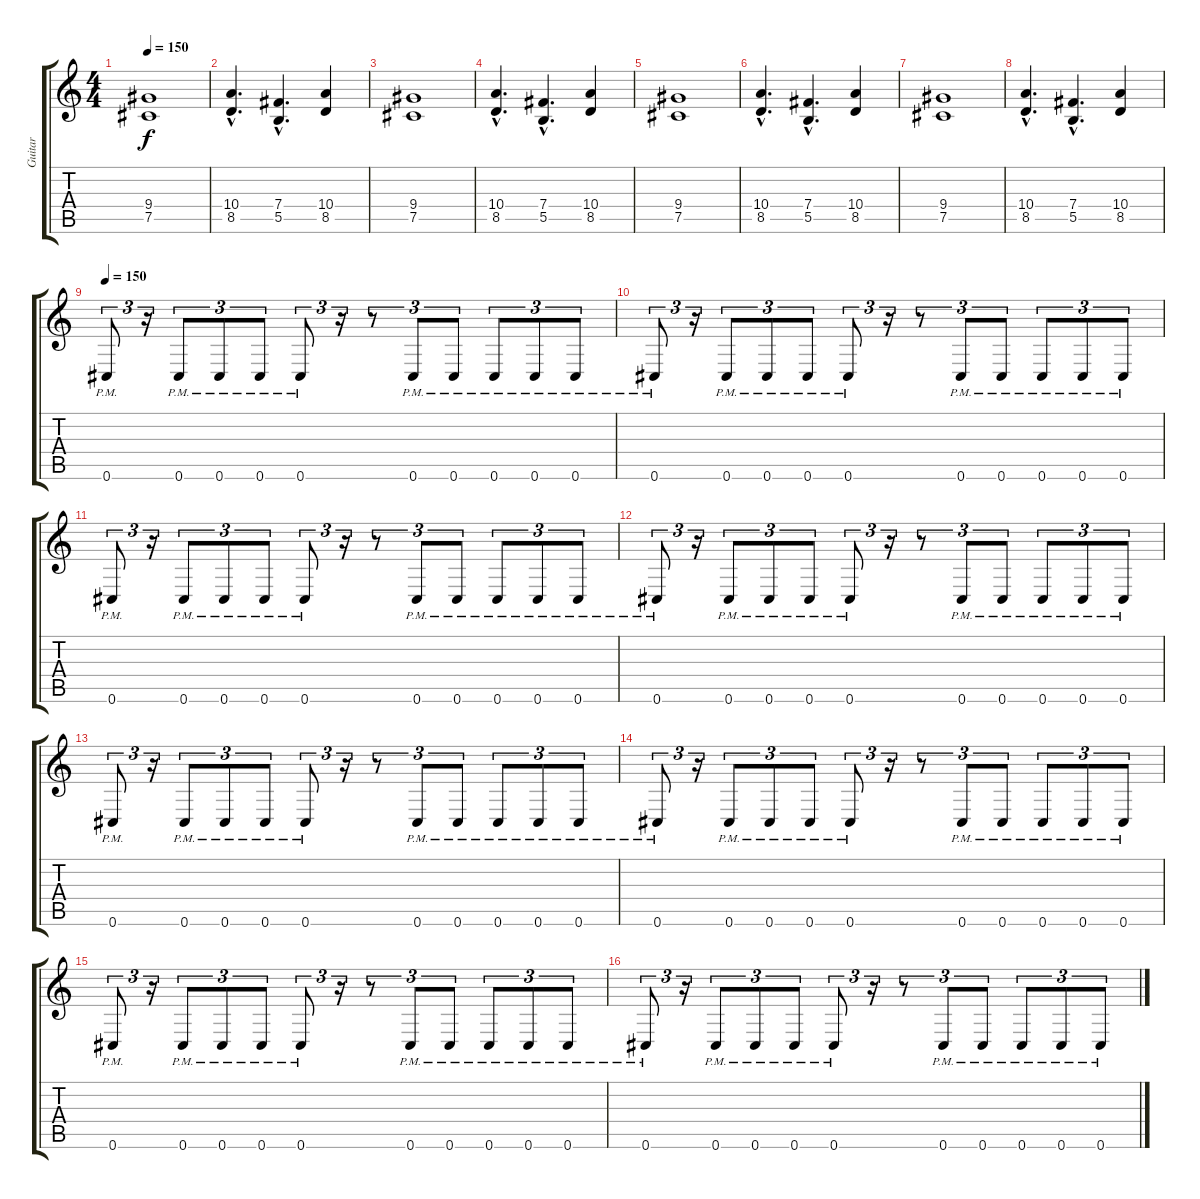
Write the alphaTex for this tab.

\track ("Guitar" "Guitar") {instrument distortionguitar}
\staff {score tabs}
\tuning (Db4 Ab3 E3 B2 Gb2 Db2) {hide}
\ts (4 4)
\tempo 150
\clef g2
\ks c
(9.4 7.5).1{dy f} |
(10.4{hac} 8.5{hac}).4{d} (7.4{hac} 5.5{hac}).4{d} (10.4 8.5).4 |
(9.4 7.5).1 |
(10.4{hac} 8.5{hac}).4{d} (7.4{hac} 5.5{hac}).4{d} (10.4 8.5).4 |
(9.4 7.5).1 |
(10.4{hac} 8.5{hac}).4{d} (7.4{hac} 5.5{hac}).4{d} (10.4 8.5).4 |
(9.4 7.5).1 |
(10.4{hac} 8.5{hac}).4{d} (7.4{hac} 5.5{hac}).4{d} (10.4 8.5).4 |
\tempo 150
0.6{pm}.8{tu (3 2) volume 15} r.16{tu (3 2)} 0.6{pm}.8{tu (3 2)} 0.6{pm}.8{tu (3 2)} 0.6{pm}.8{tu (3 2)} 0.6{pm}.8{tu (3 2)} r.16{tu (3 2)} r.8{tu (3 2)} 0.6{pm}.8{tu (3 2)} 0.6{pm}.8{tu (3 2)} 0.6{pm}.8{tu (3 2)} 0.6{pm}.8{tu (3 2)} 0.6{pm}.8{tu (3 2)} |
0.6{pm}.8{tu (3 2)} r.16{tu (3 2)} 0.6{pm}.8{tu (3 2)} 0.6{pm}.8{tu (3 2)} 0.6{pm}.8{tu (3 2)} 0.6{pm}.8{tu (3 2)} r.16{tu (3 2)} r.8{tu (3 2)} 0.6{pm}.8{tu (3 2)} 0.6{pm}.8{tu (3 2)} 0.6{pm}.8{tu (3 2)} 0.6{pm}.8{tu (3 2)} 0.6{pm}.8{tu (3 2)} |
0.6{pm}.8{tu (3 2)} r.16{tu (3 2)} 0.6{pm}.8{tu (3 2)} 0.6{pm}.8{tu (3 2)} 0.6{pm}.8{tu (3 2)} 0.6{pm}.8{tu (3 2)} r.16{tu (3 2)} r.8{tu (3 2)} 0.6{pm}.8{tu (3 2)} 0.6{pm}.8{tu (3 2)} 0.6{pm}.8{tu (3 2)} 0.6{pm}.8{tu (3 2)} 0.6{pm}.8{tu (3 2)} |
0.6{pm}.8{tu (3 2)} r.16{tu (3 2)} 0.6{pm}.8{tu (3 2)} 0.6{pm}.8{tu (3 2)} 0.6{pm}.8{tu (3 2)} 0.6{pm}.8{tu (3 2)} r.16{tu (3 2)} r.8{tu (3 2)} 0.6{pm}.8{tu (3 2)} 0.6{pm}.8{tu (3 2)} 0.6{pm}.8{tu (3 2)} 0.6{pm}.8{tu (3 2)} 0.6{pm}.8{tu (3 2)} |
0.6{pm}.8{tu (3 2)} r.16{tu (3 2)} 0.6{pm}.8{tu (3 2)} 0.6{pm}.8{tu (3 2)} 0.6{pm}.8{tu (3 2)} 0.6{pm}.8{tu (3 2)} r.16{tu (3 2)} r.8{tu (3 2)} 0.6{pm}.8{tu (3 2)} 0.6{pm}.8{tu (3 2)} 0.6{pm}.8{tu (3 2)} 0.6{pm}.8{tu (3 2)} 0.6{pm}.8{tu (3 2)} |
0.6{pm}.8{tu (3 2)} r.16{tu (3 2)} 0.6{pm}.8{tu (3 2)} 0.6{pm}.8{tu (3 2)} 0.6{pm}.8{tu (3 2)} 0.6{pm}.8{tu (3 2)} r.16{tu (3 2)} r.8{tu (3 2)} 0.6{pm}.8{tu (3 2)} 0.6{pm}.8{tu (3 2)} 0.6{pm}.8{tu (3 2)} 0.6{pm}.8{tu (3 2)} 0.6{pm}.8{tu (3 2)} |
0.6{pm}.8{tu (3 2)} r.16{tu (3 2)} 0.6{pm}.8{tu (3 2)} 0.6{pm}.8{tu (3 2)} 0.6{pm}.8{tu (3 2)} 0.6{pm}.8{tu (3 2)} r.16{tu (3 2)} r.8{tu (3 2)} 0.6{pm}.8{tu (3 2)} 0.6{pm}.8{tu (3 2)} 0.6{pm}.8{tu (3 2)} 0.6{pm}.8{tu (3 2)} 0.6{pm}.8{tu (3 2)} |
0.6{pm}.8{tu (3 2)} r.16{tu (3 2)} 0.6{pm}.8{tu (3 2)} 0.6{pm}.8{tu (3 2)} 0.6{pm}.8{tu (3 2)} 0.6{pm}.8{tu (3 2)} r.16{tu (3 2)} r.8{tu (3 2)} 0.6{pm}.8{tu (3 2)} 0.6{pm}.8{tu (3 2)} 0.6{pm}.8{tu (3 2)} 0.6{pm}.8{tu (3 2)} 0.6{pm}.8{tu (3 2)}
